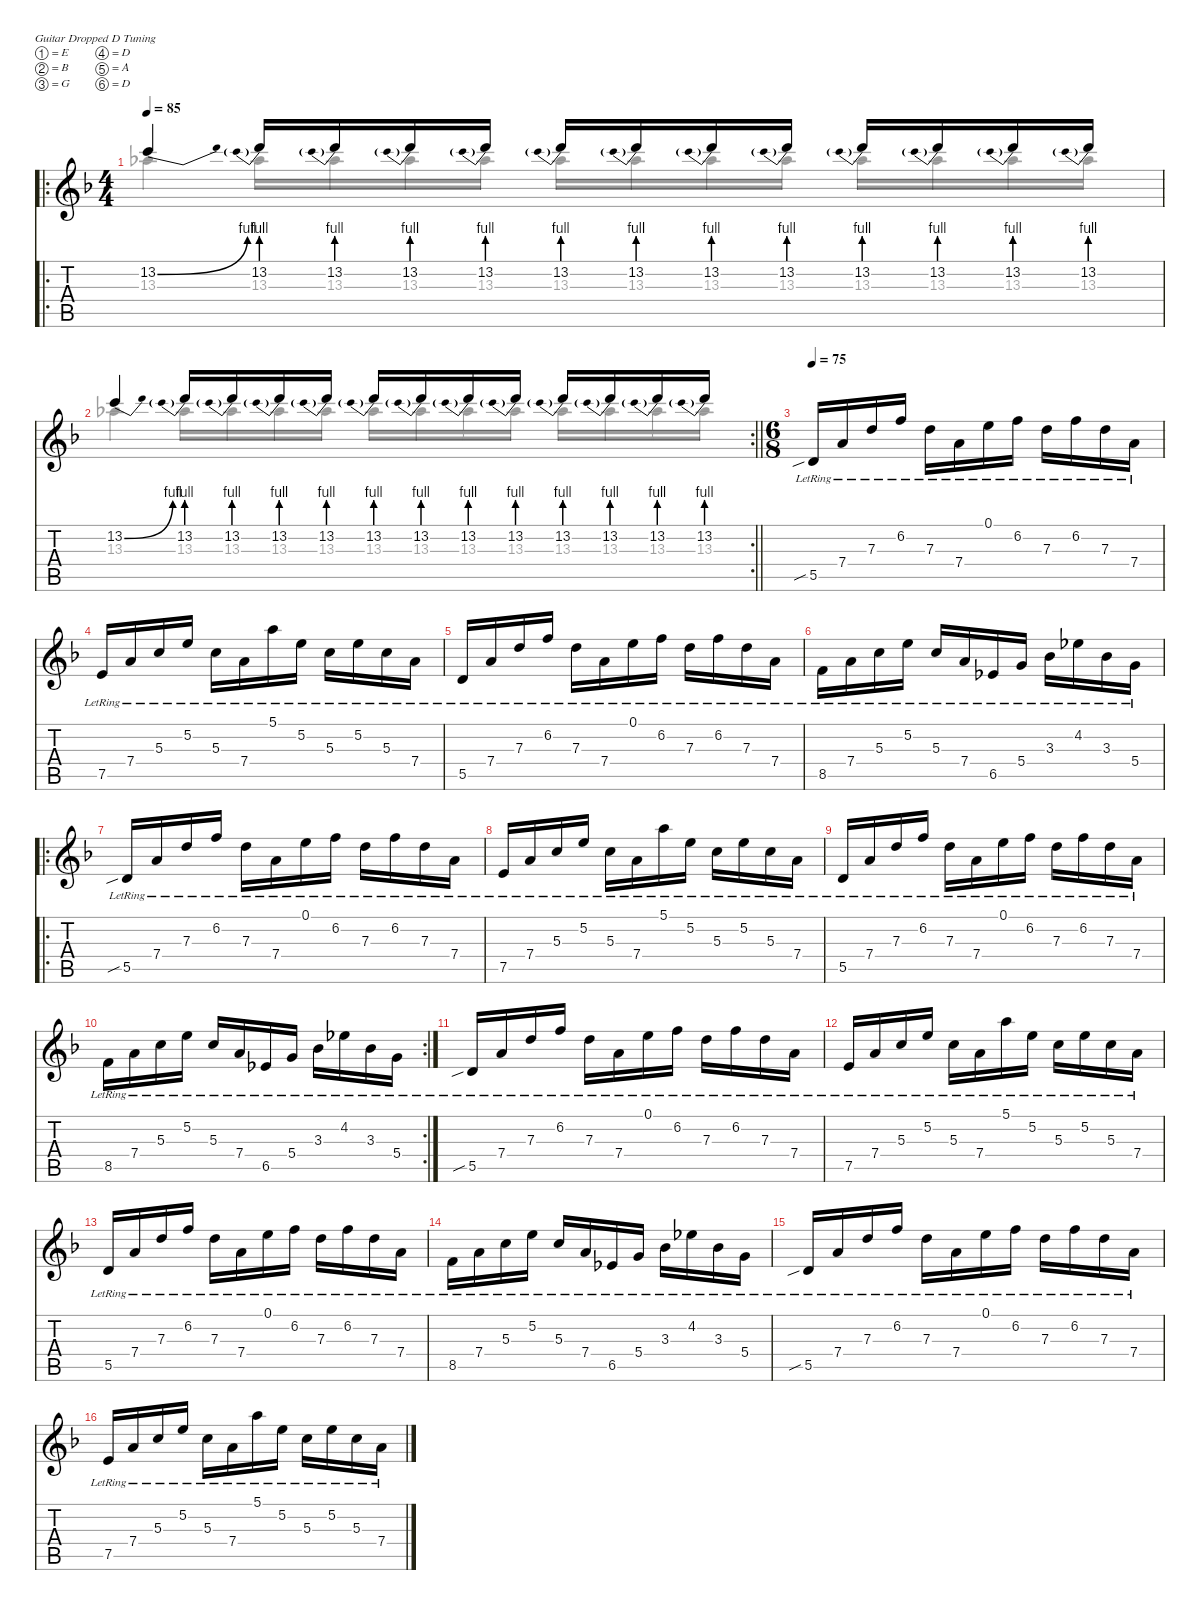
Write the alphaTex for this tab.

\defaultSystemsLayout 4
\hideDynamics
\bracketExtendMode nobrackets
\singleTrackTrackNamePolicy hidden
\multiTrackTrackNamePolicy hidden
\firstSystemTrackNameMode fullname
\firstSystemTrackNameOrientation horizontal
\otherSystemsTrackNameOrientation horizontal
\track ("Guitar 1" "Guitar 1") {instrument distortionguitar}
\staff {score tabs}
\tuning (E4 B3 G3 D3 A2 D2)
\voice
\ro
\ts (4 4)
\tempo 85
\clef g2
\ks f
13.2{be (bend 0 0 9.999999599999999 4) acc forcenatural}.4{dy f beam Up} 13.2{be (prebend 0 4 60 4)}.16{beam Up} 13.2{be (prebend 0 4 60 4)}.16{beam Up} 13.2{be (prebend 0 4 60 4)}.16{beam Up} 13.2{be (prebend 0 4 60 4)}.16{beam Up} 13.2{be (prebend 0 4 60 4)}.16{beam Up} 13.2{be (prebend 0 4 60 4)}.16{beam Up} 13.2{be (prebend 0 4 60 4)}.16{beam Up} 13.2{be (prebend 0 4 60 4)}.16{beam Up} 13.2{be (prebend 0 4 60 4)}.16{beam Up} 13.2{be (prebend 0 4 60 4)}.16{beam Up} 13.2{be (prebend 0 4 60 4)}.16{beam Up} 13.2{be (prebend 0 4 60 4)}.16{beam Up} |
\rc 2
\barLineRight lightlight
13.2{be (bend 0 0 9.999999599999999 4) acc forcenatural}.4{beam Up} 13.2{be (prebend 0 4 60 4)}.16{beam Up} 13.2{be (prebend 0 4 60 4)}.16{beam Up} 13.2{be (prebend 0 4 60 4)}.16{beam Up} 13.2{be (prebend 0 4 60 4)}.16{beam Up} 13.2{be (prebend 0 4 60 4)}.16{beam Up} 13.2{be (prebend 0 4 60 4)}.16{beam Up} 13.2{be (prebend 0 4 60 4)}.16{beam Up} 13.2{be (prebend 0 4 60 4)}.16{beam Up} 13.2{be (prebend 0 4 60 4)}.16{beam Up} 13.2{be (prebend 0 4 60 4)}.16{beam Up} 13.2{be (prebend 0 4 60 4)}.16{beam Up} 13.2{be (prebend 0 4 60 4)}.16{beam Up} |
\ts (6 8)
\beaming (8 2 2 2 2)
\tempo 75
5.5{sib lr acc forcenatural}.16{dy mp instrument acousticguitarsteel beam Up} 7.4{lr acc forcenatural}.16{beam Up} 7.3{lr acc forcenatural}.16{beam Up} 6.2{lr acc forcenatural}.16{beam Up} 7.3{lr acc forcenatural}.16{beam Down} 7.4{lr acc forcenatural}.16{beam Down} 0.1{lr acc forcenatural}.16{beam Down} 6.2{lr acc forcenatural}.16{beam Down} 7.3{lr acc forcenatural}.16{beam Down} 6.2{lr acc forcenatural}.16{beam Down} 7.3{lr acc forcenatural}.16{beam Down} 7.4{lr acc forcenatural}.16{beam Down} |
7.5{lr acc forcenatural}.16{beam Up} 7.4{lr acc forcenatural}.16{beam Up} 5.3{lr acc forcenatural}.16{beam Up} 5.2{lr acc forcenatural}.16{beam Up} 5.3{lr acc forcenatural}.16{beam Down} 7.4{lr acc forcenatural}.16{beam Down} 5.1{lr acc forcenatural}.16{beam Down} 5.2{lr acc forcenatural}.16{beam Down} 5.3{lr acc forcenatural}.16{beam Down} 5.2{lr acc forcenatural}.16{beam Down} 5.3{lr acc forcenatural}.16{beam Down} 7.4{lr acc forcenatural}.16{beam Down} |
5.5{lr acc forcenatural}.16{beam Up} 7.4{lr acc forcenatural}.16{beam Up} 7.3{lr acc forcenatural}.16{beam Up} 6.2{lr acc forcenatural}.16{beam Up} 7.3{lr acc forcenatural}.16{beam Down} 7.4{lr acc forcenatural}.16{beam Down} 0.1{lr acc forcenatural}.16{beam Down} 6.2{lr acc forcenatural}.16{beam Down} 7.3{lr acc forcenatural}.16{beam Down} 6.2{lr acc forcenatural}.16{beam Down} 7.3{lr acc forcenatural}.16{beam Down} 7.4{lr acc forcenatural}.16{beam Down} |
8.5{lr acc forcenatural}.16{beam Down} 7.4{lr acc forcenatural}.16{beam Down} 5.3{lr acc forcenatural}.16{beam Down} 5.2{lr acc forcenatural}.16{beam Down} 5.3{lr acc forcenatural}.16{beam Up} 7.4{lr acc forcenatural}.16{beam Up} 6.5{lr acc b}.16{beam Up} 5.4{lr acc forcenatural}.16{beam Up} 3.3{lr acc b}.16{beam Down} 4.2{lr acc b}.16{beam Down} 3.3{lr acc b}.16{beam Down} 5.4{lr acc forcenatural}.16{beam Down} |
\ro
5.5{sib lr acc forcenatural}.16{beam Up} 7.4{lr acc forcenatural}.16{beam Up} 7.3{lr acc forcenatural}.16{beam Up} 6.2{lr acc forcenatural}.16{beam Up} 7.3{lr acc forcenatural}.16{beam Down} 7.4{lr acc forcenatural}.16{beam Down} 0.1{lr acc forcenatural}.16{beam Down} 6.2{lr acc forcenatural}.16{beam Down} 7.3{lr acc forcenatural}.16{beam Down} 6.2{lr acc forcenatural}.16{beam Down} 7.3{lr acc forcenatural}.16{beam Down} 7.4{lr acc forcenatural}.16{beam Down} |
7.5{lr acc forcenatural}.16{beam Up} 7.4{lr acc forcenatural}.16{beam Up} 5.3{lr acc forcenatural}.16{beam Up} 5.2{lr acc forcenatural}.16{beam Up} 5.3{lr acc forcenatural}.16{beam Down} 7.4{lr acc forcenatural}.16{beam Down} 5.1{lr acc forcenatural}.16{beam Down} 5.2{lr acc forcenatural}.16{beam Down} 5.3{lr acc forcenatural}.16{beam Down} 5.2{lr acc forcenatural}.16{beam Down} 5.3{lr acc forcenatural}.16{beam Down} 7.4{lr acc forcenatural}.16{beam Down} |
5.5{lr acc forcenatural}.16{beam Up} 7.4{lr acc forcenatural}.16{beam Up} 7.3{lr acc forcenatural}.16{beam Up} 6.2{lr acc forcenatural}.16{beam Up} 7.3{lr acc forcenatural}.16{beam Down} 7.4{lr acc forcenatural}.16{beam Down} 0.1{lr acc forcenatural}.16{beam Down} 6.2{lr acc forcenatural}.16{beam Down} 7.3{lr acc forcenatural}.16{beam Down} 6.2{lr acc forcenatural}.16{beam Down} 7.3{lr acc forcenatural}.16{beam Down} 7.4{lr acc forcenatural}.16{beam Down} |
\rc 2
8.5{lr acc forcenatural}.16{beam Down} 7.4{lr acc forcenatural}.16{beam Down} 5.3{lr acc forcenatural}.16{beam Down} 5.2{lr acc forcenatural}.16{beam Down} 5.3{lr acc forcenatural}.16{beam Up} 7.4{lr acc forcenatural}.16{beam Up} 6.5{lr acc b}.16{beam Up} 5.4{lr acc forcenatural}.16{beam Up} 3.3{lr acc b}.16{beam Down} 4.2{lr acc b}.16{beam Down} 3.3{lr acc b}.16{beam Down} 5.4{lr acc forcenatural}.16{beam Down} |
5.5{sib lr acc forcenatural}.16{beam Up} 7.4{lr acc forcenatural}.16{beam Up} 7.3{lr acc forcenatural}.16{beam Up} 6.2{lr acc forcenatural}.16{beam Up} 7.3{lr acc forcenatural}.16{beam Down} 7.4{lr acc forcenatural}.16{beam Down} 0.1{lr acc forcenatural}.16{beam Down} 6.2{lr acc forcenatural}.16{beam Down} 7.3{lr acc forcenatural}.16{beam Down} 6.2{lr acc forcenatural}.16{beam Down} 7.3{lr acc forcenatural}.16{beam Down} 7.4{lr acc forcenatural}.16{beam Down} |
7.5{lr acc forcenatural}.16{beam Up} 7.4{lr acc forcenatural}.16{beam Up} 5.3{lr acc forcenatural}.16{beam Up} 5.2{lr acc forcenatural}.16{beam Up} 5.3{lr acc forcenatural}.16{beam Down} 7.4{lr acc forcenatural}.16{beam Down} 5.1{lr acc forcenatural}.16{beam Down} 5.2{lr acc forcenatural}.16{beam Down} 5.3{lr acc forcenatural}.16{beam Down} 5.2{lr acc forcenatural}.16{beam Down} 5.3{lr acc forcenatural}.16{beam Down} 7.4{lr acc forcenatural}.16{beam Down} |
5.5{lr acc forcenatural}.16{beam Up} 7.4{lr acc forcenatural}.16{beam Up} 7.3{lr acc forcenatural}.16{beam Up} 6.2{lr acc forcenatural}.16{beam Up} 7.3{lr acc forcenatural}.16{beam Down} 7.4{lr acc forcenatural}.16{beam Down} 0.1{lr acc forcenatural}.16{beam Down} 6.2{lr acc forcenatural}.16{beam Down} 7.3{lr acc forcenatural}.16{beam Down} 6.2{lr acc forcenatural}.16{beam Down} 7.3{lr acc forcenatural}.16{beam Down} 7.4{lr acc forcenatural}.16{beam Down} |
8.5{lr acc forcenatural}.16{beam Down} 7.4{lr acc forcenatural}.16{beam Down} 5.3{lr acc forcenatural}.16{beam Down} 5.2{lr acc forcenatural}.16{beam Down} 5.3{lr acc forcenatural}.16{beam Up} 7.4{lr acc forcenatural}.16{beam Up} 6.5{lr acc b}.16{beam Up} 5.4{lr acc forcenatural}.16{beam Up} 3.3{lr acc b}.16{beam Down} 4.2{lr acc b}.16{beam Down} 3.3{lr acc b}.16{beam Down} 5.4{lr acc forcenatural}.16{beam Down} |
5.5{sib lr acc forcenatural}.16{beam Up} 7.4{lr acc forcenatural}.16{beam Up} 7.3{lr acc forcenatural}.16{beam Up} 6.2{lr acc forcenatural}.16{beam Up} 7.3{lr acc forcenatural}.16{beam Down} 7.4{lr acc forcenatural}.16{beam Down} 0.1{lr acc forcenatural}.16{beam Down} 6.2{lr acc forcenatural}.16{beam Down} 7.3{lr acc forcenatural}.16{beam Down} 6.2{lr acc forcenatural}.16{beam Down} 7.3{lr acc forcenatural}.16{beam Down} 7.4{lr acc forcenatural}.16{beam Down} |
7.5{lr acc forcenatural}.16{beam Up} 7.4{lr acc forcenatural}.16{beam Up} 5.3{lr acc forcenatural}.16{beam Up} 5.2{lr acc forcenatural}.16{beam Up} 5.3{lr acc forcenatural}.16{beam Down} 7.4{lr acc forcenatural}.16{beam Down} 5.1{lr acc forcenatural}.16{beam Down} 5.2{lr acc forcenatural}.16{beam Down} 5.3{lr acc forcenatural}.16{beam Down} 5.2{lr acc forcenatural}.16{beam Down} 5.3{lr acc forcenatural}.16{beam Down} 7.4{lr acc forcenatural}.16{beam Down}
\voice
\clef g2
\ottava regular
\simile none
\ks f
13.3{acc b}.4{dy f beam Down} 13.3{acc b}.16{beam Down} 13.3{acc b}.16{beam Down} 13.3{acc b}.16{beam Down} 13.3{acc b}.16{beam Down} 13.3{acc b}.16{beam Down} 13.3{acc b}.16{beam Down} 13.3{acc b}.16{beam Down} 13.3{acc b}.16{beam Down} 13.3{acc b}.16{beam Down} 13.3{acc b}.16{beam Down} 13.3{acc b}.16{beam Down} 13.3{acc b}.16{beam Down} |
\barLineRight lightlight
13.3{acc b}.4{beam Down} 13.3{acc b}.16{beam Down} 13.3{acc b}.16{beam Down} 13.3{acc b}.16{beam Down} 13.3{acc b}.16{beam Down} 13.3{acc b}.16{beam Down} 13.3{acc b}.16{beam Down} 13.3{acc b}.16{beam Down} 13.3{acc b}.16{beam Down} 13.3{acc b}.16{beam Down} 13.3{acc b}.16{beam Down} 13.3{acc b}.16{beam Down} 13.3{acc b}.16{beam Down} |
|
|
|
|
|
|
|
|
|
|
|
|
|
